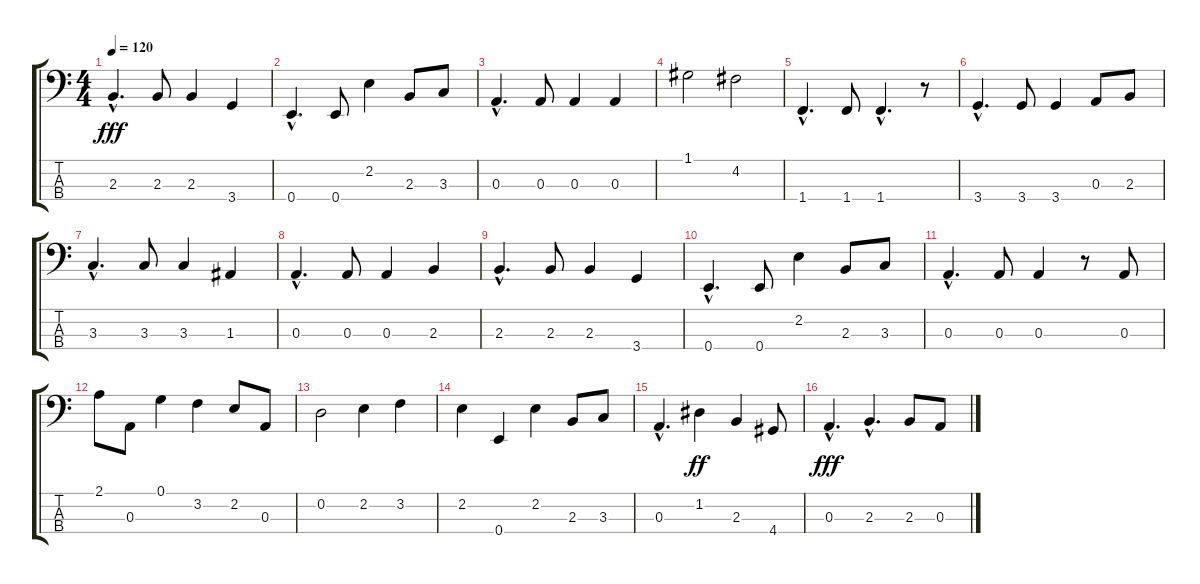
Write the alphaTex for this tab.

\track "" {instrument electricbassfinger}
\staff {score tabs}
\tuning (G2 D2 A1 E1) {hide}
\ts (4 4)
\tempo 120
\clef f4
\ks c
2.3{hac}.4{d dy fff} 2.3.8 2.3.4 3.4.4 |
0.4{hac}.4{d} 0.4.8 2.2.4 2.3.8 3.3.8 |
0.3{hac}.4{d} 0.3.8 0.3.4 0.3.4 |
1.1.2 4.2.2 |
1.4{hac}.4{d} 1.4.8 1.4{hac}.4{d} r.8 |
3.4{hac}.4{d} 3.4.8 3.4.4 0.3.8 2.3.8 |
3.3{hac}.4{d} 3.3.8 3.3.4 1.3.4 |
0.3{hac}.4{d} 0.3.8 0.3.4 2.3.4 |
2.3{hac}.4{d} 2.3.8 2.3.4 3.4.4 |
0.4{hac}.4{d} 0.4.8 2.2.4 2.3.8 3.3.8 |
0.3{hac}.4{d} 0.3.8 0.3.4 r.8 0.3.8 |
2.1.8 0.3.8 0.1.4 3.2.4 2.2.8 0.3.8 |
0.2.2 2.2.4 3.2.4 |
2.2.4 0.4.4 2.2.4 2.3.8 3.3.8 |
0.3{hac}.4{d} 1.2.4{dy ff} 2.3.4 4.4.8 |
0.3{hac}.4{d dy fff} 2.3{hac}.4{d} 2.3.8 0.3.8
